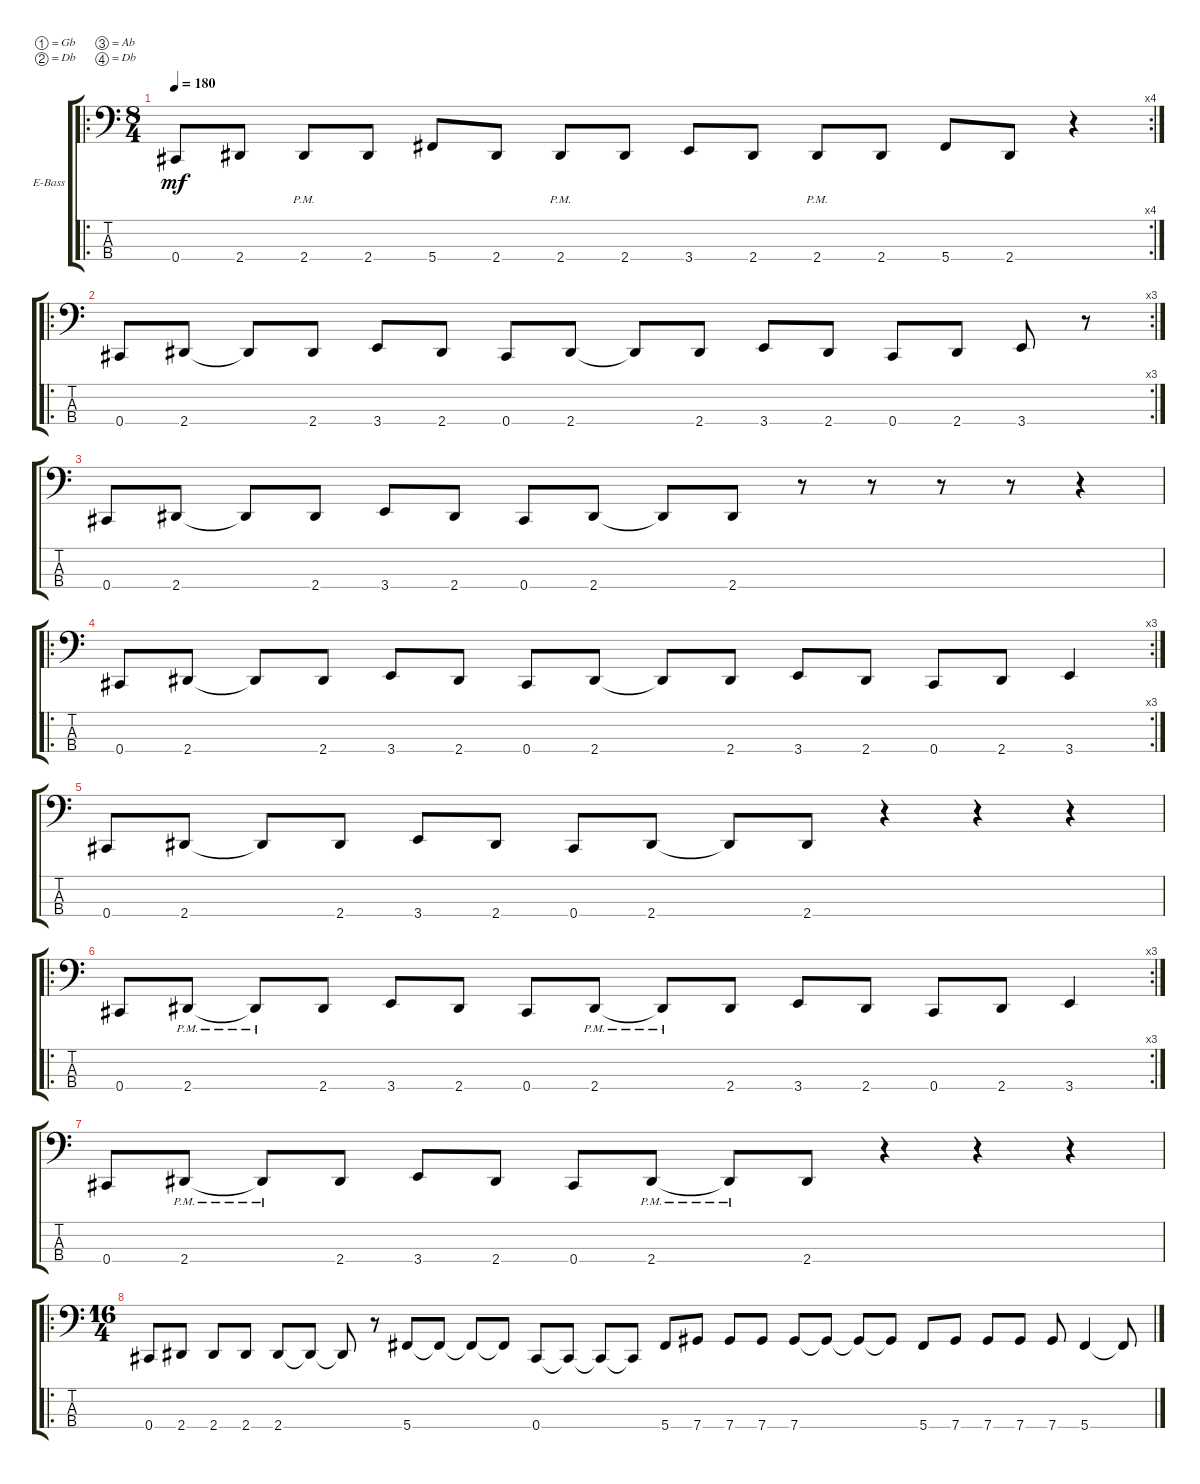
\bracketExtendMode groupsimilarinstruments
\firstSystemTrackNameOrientation horizontal
\otherSystemsTrackNameOrientation horizontal
\track ("Electric Bass" "E-Bass") {instrument electricbassfinger}
\staff {score tabs}
\tuning (Gb2 Db2 Ab1 Db1)
\ro
\rc 4
\ts (8 4)
\tempo 180
\clef f4
\ks c
0.4.8{dy mf instrument electricbassfinger} 2.4.8 2.4{pm}.8 2.4.8 5.4.8 2.4.8 2.4{pm}.8 2.4.8 3.4.8 2.4.8 2.4{pm}.8 2.4.8 5.4.8 2.4.8 r.4 |
\ro
\rc 3
0.4.8 2.4.8 2.4{t}.8 2.4.8 3.4.8 2.4.8 0.4.8 2.4.8 2.4{t}.8 2.4.8 3.4.8 2.4.8 0.4.8 2.4.8 3.4.8 r.8 |
0.4.8 2.4.8 2.4{t}.8 2.4.8 3.4.8 2.4.8 0.4.8 2.4.8 2.4{t}.8 2.4.8 r.8 r.8 r.8 r.8 r.4 |
\ro
\rc 3
0.4.8 2.4.8 2.4{t}.8 2.4.8 3.4.8 2.4.8 0.4.8 2.4.8 2.4{t}.8 2.4.8 3.4.8 2.4.8 0.4.8 2.4.8 3.4.4 |
0.4.8 2.4.8 2.4{t}.8 2.4.8 3.4.8 2.4.8 0.4.8 2.4.8 2.4{t}.8 2.4.8 r.4 r.4 r.4 |
\ro
\rc 3
0.4.8 2.4{pm}.8 2.4{pm t}.8 2.4.8 3.4.8 2.4.8 0.4.8 2.4{pm}.8 2.4{pm t}.8 2.4.8 3.4.8 2.4.8 0.4.8 2.4.8 3.4.4 |
0.4.8 2.4{pm}.8 2.4{pm t}.8 2.4.8 3.4.8 2.4.8 0.4.8 2.4{pm}.8 2.4{pm t}.8 2.4.8 r.4 r.4 r.4 |
\ro
\ts (16 4)
0.4.8 2.4.8 2.4.8 2.4.8 2.4.8 2.4{t}.8 2.4{t}.8 r.8 5.4.8 5.4{t}.8 5.4{t}.8 5.4{t}.8 0.4.8 0.4{t}.8 0.4{t}.8 0.4{t}.8 5.4.8 7.4.8 7.4.8 7.4.8 7.4.8 7.4{t}.8 7.4{t}.8 7.4{t}.8 5.4.8 7.4.8 7.4.8 7.4.8 7.4.8 5.4.4 5.4{t}.8
